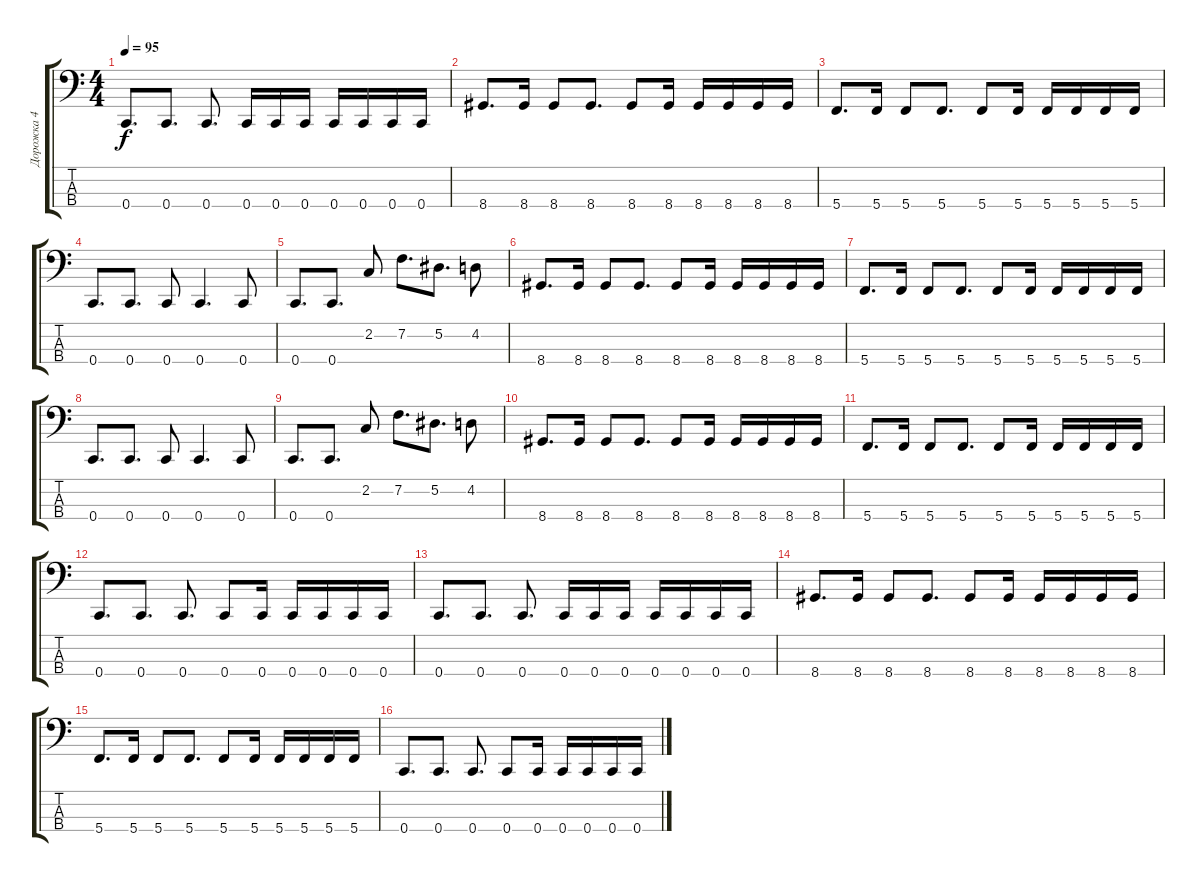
\track ("Дорожка 4" "Дорожка 4") {instrument electricbassfinger}
\staff {score tabs}
\tuning (Eb2 Bb1 F1 C1) {hide}
\ts (4 4)
\tempo 95
\clef f4
\ks c
0.4.8{d dy f} 0.4.8{d} 0.4.8{d} 0.4.16 0.4.16 0.4.16 0.4.16 0.4.16 0.4.16 0.4.16 |
8.4.8{d} 8.4.16 8.4.8 8.4.8{d} 8.4.8 8.4.16 8.4.16 8.4.16 8.4.16 8.4.16 |
5.4.8{d} 5.4.16 5.4.8 5.4.8{d} 5.4.8 5.4.16 5.4.16 5.4.16 5.4.16 5.4.16 |
0.4.8{d} 0.4.8{d} 0.4.8 0.4.4{d} 0.4.8 |
0.4.8{d} 0.4.8{d} 2.2.8 7.2.8{d} 5.2.8{d} 4.2.8 |
8.4.8{d} 8.4.16 8.4.8 8.4.8{d} 8.4.8 8.4.16 8.4.16 8.4.16 8.4.16 8.4.16 |
5.4.8{d} 5.4.16 5.4.8 5.4.8{d} 5.4.8 5.4.16 5.4.16 5.4.16 5.4.16 5.4.16 |
0.4.8{d} 0.4.8{d} 0.4.8 0.4.4{d} 0.4.8 |
0.4.8{d} 0.4.8{d} 2.2.8 7.2.8{d} 5.2.8{d} 4.2.8 |
8.4.8{d} 8.4.16 8.4.8 8.4.8{d} 8.4.8 8.4.16 8.4.16 8.4.16 8.4.16 8.4.16 |
5.4.8{d} 5.4.16 5.4.8 5.4.8{d} 5.4.8 5.4.16 5.4.16 5.4.16 5.4.16 5.4.16 |
0.4.8{d} 0.4.8{d} 0.4.8{d} 0.4.8 0.4.16 0.4.16 0.4.16 0.4.16 0.4.16 |
0.4.8{d} 0.4.8{d} 0.4.8{d} 0.4.16 0.4.16 0.4.16 0.4.16 0.4.16 0.4.16 0.4.16 |
8.4.8{d} 8.4.16 8.4.8 8.4.8{d} 8.4.8 8.4.16 8.4.16 8.4.16 8.4.16 8.4.16 |
5.4.8{d} 5.4.16 5.4.8 5.4.8{d} 5.4.8 5.4.16 5.4.16 5.4.16 5.4.16 5.4.16 |
0.4.8{d} 0.4.8{d} 0.4.8{d} 0.4.8 0.4.16 0.4.16 0.4.16 0.4.16 0.4.16
